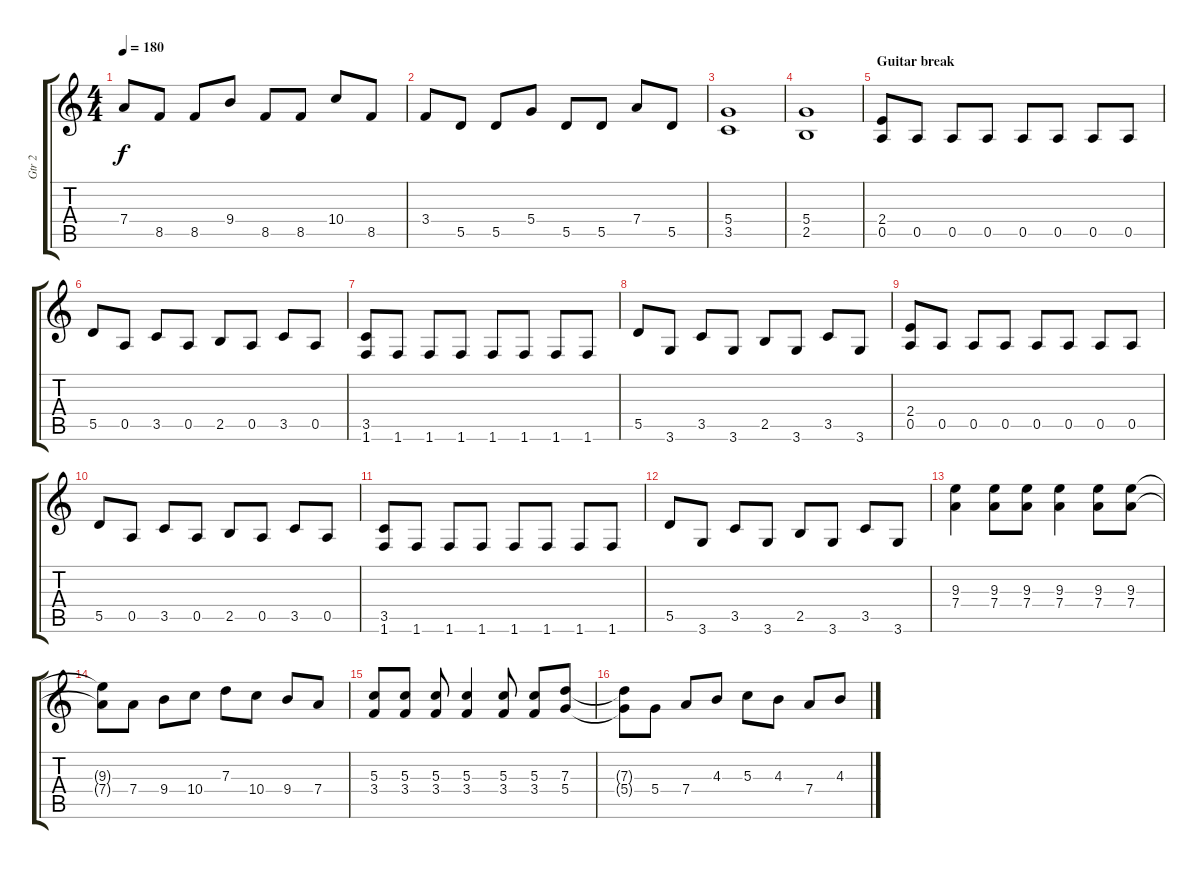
\track ("Gtr 2" "Gtr 2") {instrument distortionguitar}
\staff {score tabs}
\tuning (E4 B3 G3 D3 A2 E2) {hide}
\ts (4 4)
\tempo 180
\clef g2
\ks c
7.4.8{dy f} 8.5.8 8.5.8 9.4.8 8.5.8 8.5.8 10.4.8 8.5.8 |
3.4.8 5.5.8 5.5.8 5.4.8 5.5.8 5.5.8 7.4.8 5.5.8 |
(5.4 3.5).1 |
(5.4 2.5).1 |
\section ("" "Guitar break")
(2.4 0.5).8 0.5.8 0.5.8 0.5.8 0.5.8 0.5.8 0.5.8 0.5.8 |
5.5.8 0.5.8 3.5.8 0.5.8 2.5.8 0.5.8 3.5.8 0.5.8 |
(3.5 1.6).8 1.6.8 1.6.8 1.6.8 1.6.8 1.6.8 1.6.8 1.6.8 |
5.5.8 3.6.8 3.5.8 3.6.8 2.5.8 3.6.8 3.5.8 3.6.8 |
(2.4 0.5).8 0.5.8 0.5.8 0.5.8 0.5.8 0.5.8 0.5.8 0.5.8 |
5.5.8 0.5.8 3.5.8 0.5.8 2.5.8 0.5.8 3.5.8 0.5.8 |
(3.5 1.6).8 1.6.8 1.6.8 1.6.8 1.6.8 1.6.8 1.6.8 1.6.8 |
5.5.8 3.6.8 3.5.8 3.6.8 2.5.8 3.6.8 3.5.8 3.6.8 |
(9.3 7.4).4 (9.3 7.4).8 (9.3 7.4).8 (9.3 7.4).4 (9.3 7.4).8 (9.3 7.4).8 |
(9.3{t} 7.4{t}).8 7.4.8 9.4.8 10.4.8 7.3.8 10.4.8 9.4.8 7.4.8 |
(5.3 3.4).8 (5.3 3.4).8 (5.3 3.4).8 (5.3 3.4).4 (5.3 3.4).8 (5.3 3.4).8 (7.3 5.4).8 |
(7.3{t} 5.4{t}).8 5.4.8 7.4.8 4.3.8 5.3.8 4.3.8 7.4.8 4.3.8
